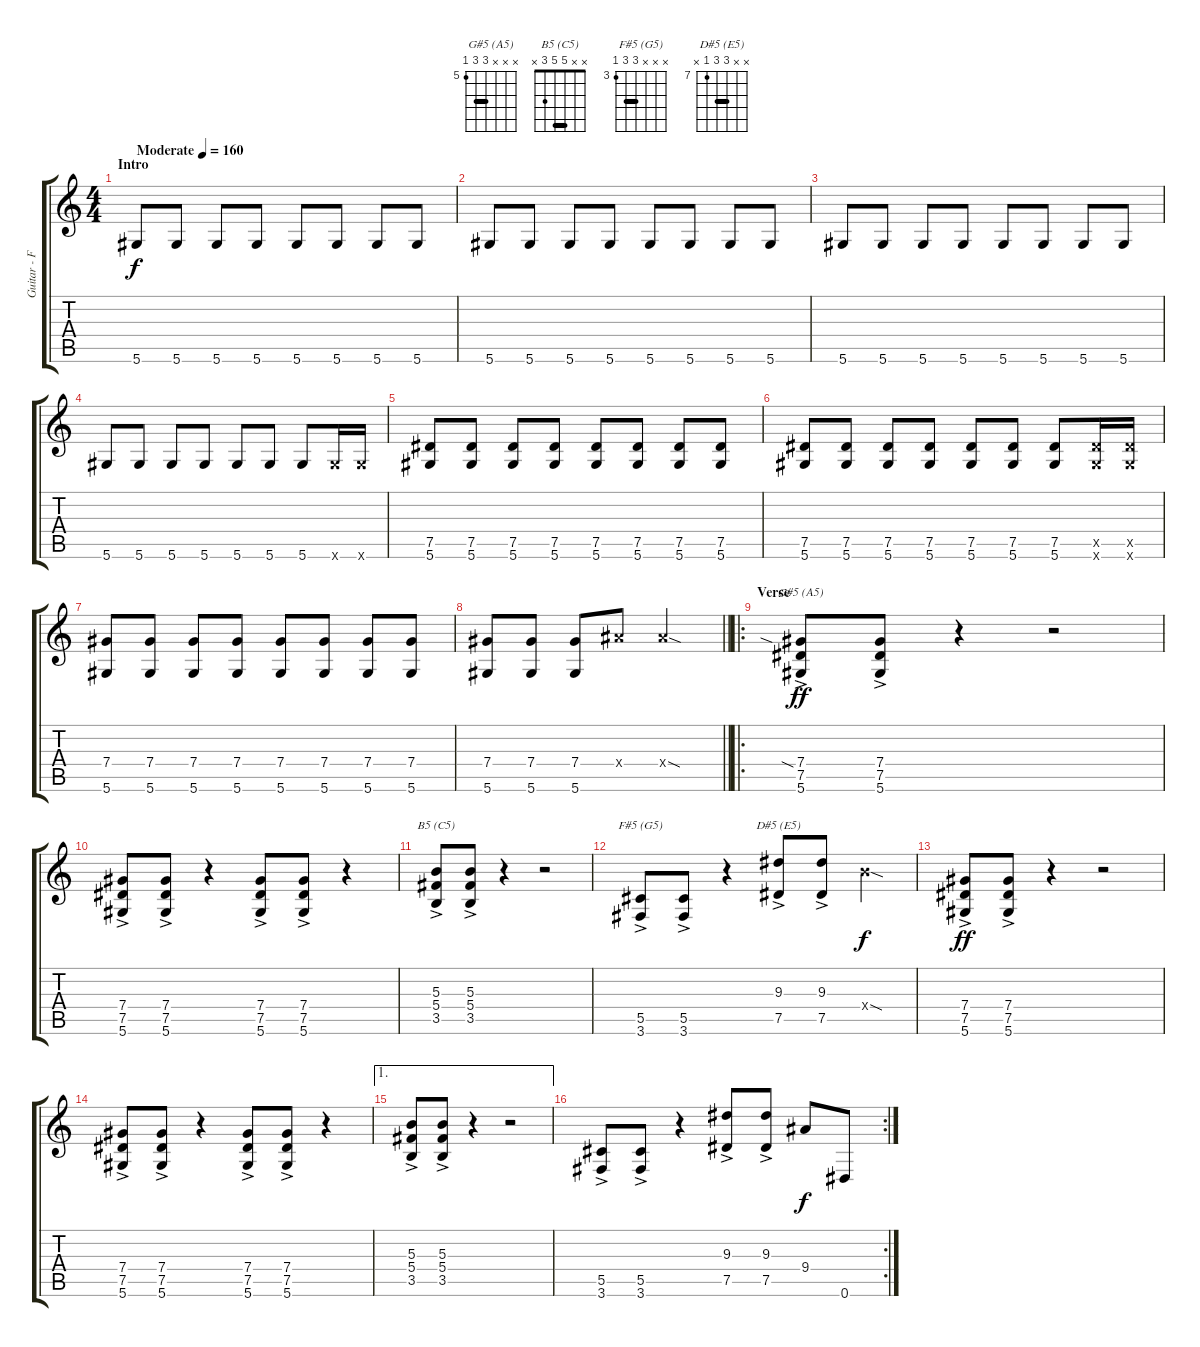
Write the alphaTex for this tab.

\track ("Guitar - Frost (Overdrive)" "Guitar - F") {instrument overdrivenguitar}
\staff {score tabs}
\tuning (Eb4 Bb3 Gb3 Db3 Ab2 Eb2) {hide}
\chord ("G#5 (A5)" x x x 7 7 5) {firstfret 5 barre 7}
\chord ("B5 (C5)" x x 5 5 3 x) {barre 5}
\chord ("F#5 (G5)" x x x 5 5 3) {firstfret 3 barre 5}
\chord ("D#5 (E5)" x x 9 9 7 x) {firstfret 7 barre 9}
\ts (4 4)
\section ("" "Intro")
\tempo (160 "Moderate")
\clef g2
\ks c
5.6.8{dy f instrument overdrivenguitar} 5.6.8 5.6.8 5.6.8 5.6.8 5.6.8 5.6.8 5.6.8 |
5.6.8 5.6.8 5.6.8 5.6.8 5.6.8 5.6.8 5.6.8 5.6.8 |
5.6.8 5.6.8 5.6.8 5.6.8 5.6.8 5.6.8 5.6.8 5.6.8 |
5.6.8 5.6.8 5.6.8 5.6.8 5.6.8 5.6.8 5.6.8 5.6{x}.16 5.6{x}.16 |
(7.5 5.6).8 (7.5 5.6).8 (7.5 5.6).8 (7.5 5.6).8 (7.5 5.6).8 (7.5 5.6).8 (7.5 5.6).8 (7.5 5.6).8 |
(7.5 5.6).8 (7.5 5.6).8 (7.5 5.6).8 (7.5 5.6).8 (7.5 5.6).8 (7.5 5.6).8 (7.5 5.6).8 (7.5{x} 5.6{x}).16 (7.5{x} 5.6{x}).16 |
(7.4 5.6).8 (7.4 5.6).8 (7.4 5.6).8 (7.4 5.6).8 (7.4 5.6).8 (7.4 5.6).8 (7.4 5.6).8 (7.4 5.6).8 |
\barLineRight lightlight
(7.4 5.6).8 (7.4 5.6).8 (7.4 5.6).8 9.4{x}.8 9.4{sod x}.2 |
\ro
\section ("" "Verse")
(7.4{sia ac} 7.5{ac} 5.6{ac}).8{ch "G#5 (A5)" dy ff} (7.4{ac} 7.5{ac} 5.6{ac}).8 r.4 r.2 |
(7.4{ac} 7.5{ac} 5.6{ac}).8 (7.4{ac} 7.5{ac} 5.6{ac}).8 r.4 (7.4{ac} 7.5{ac} 5.6{ac}).8 (7.4{ac} 7.5{ac} 5.6{ac}).8 r.4 |
(5.3{ac} 5.4{ac} 3.5{ac}).8{ch "B5 (C5)"} (5.3{ac} 5.4{ac} 3.5{ac}).8 r.4 r.2 |
(5.5{ac} 3.6{ac}).8{ch "F#5 (G5)"} (5.5{ac} 3.6{ac}).8 r.4 (9.3{ac} 7.5{ac}).8{ch "D#5 (E5)"} (9.3{ac} 7.5{ac}).8 10.4{sod x}.4{dy f} |
(7.4{ac} 7.5{ac} 5.6{ac}).8{dy ff} (7.4{ac} 7.5{ac} 5.6{ac}).8 r.4 r.2 |
(7.4{ac} 7.5{ac} 5.6{ac}).8 (7.4{ac} 7.5{ac} 5.6{ac}).8 r.4 (7.4{ac} 7.5{ac} 5.6{ac}).8 (7.4{ac} 7.5{ac} 5.6{ac}).8 r.4 |
\ae 1
(5.3{ac} 5.4{ac} 3.5{ac}).8 (5.3{ac} 5.4{ac} 3.5{ac}).8 r.4 r.2 |
\rc 2
(5.5{ac} 3.6{ac}).8 (5.5{ac} 3.6{ac}).8 r.4 (9.3{ac} 7.5{ac}).8 (9.3{ac} 7.5{ac}).8 9.4.8{dy f} 0.6.8
